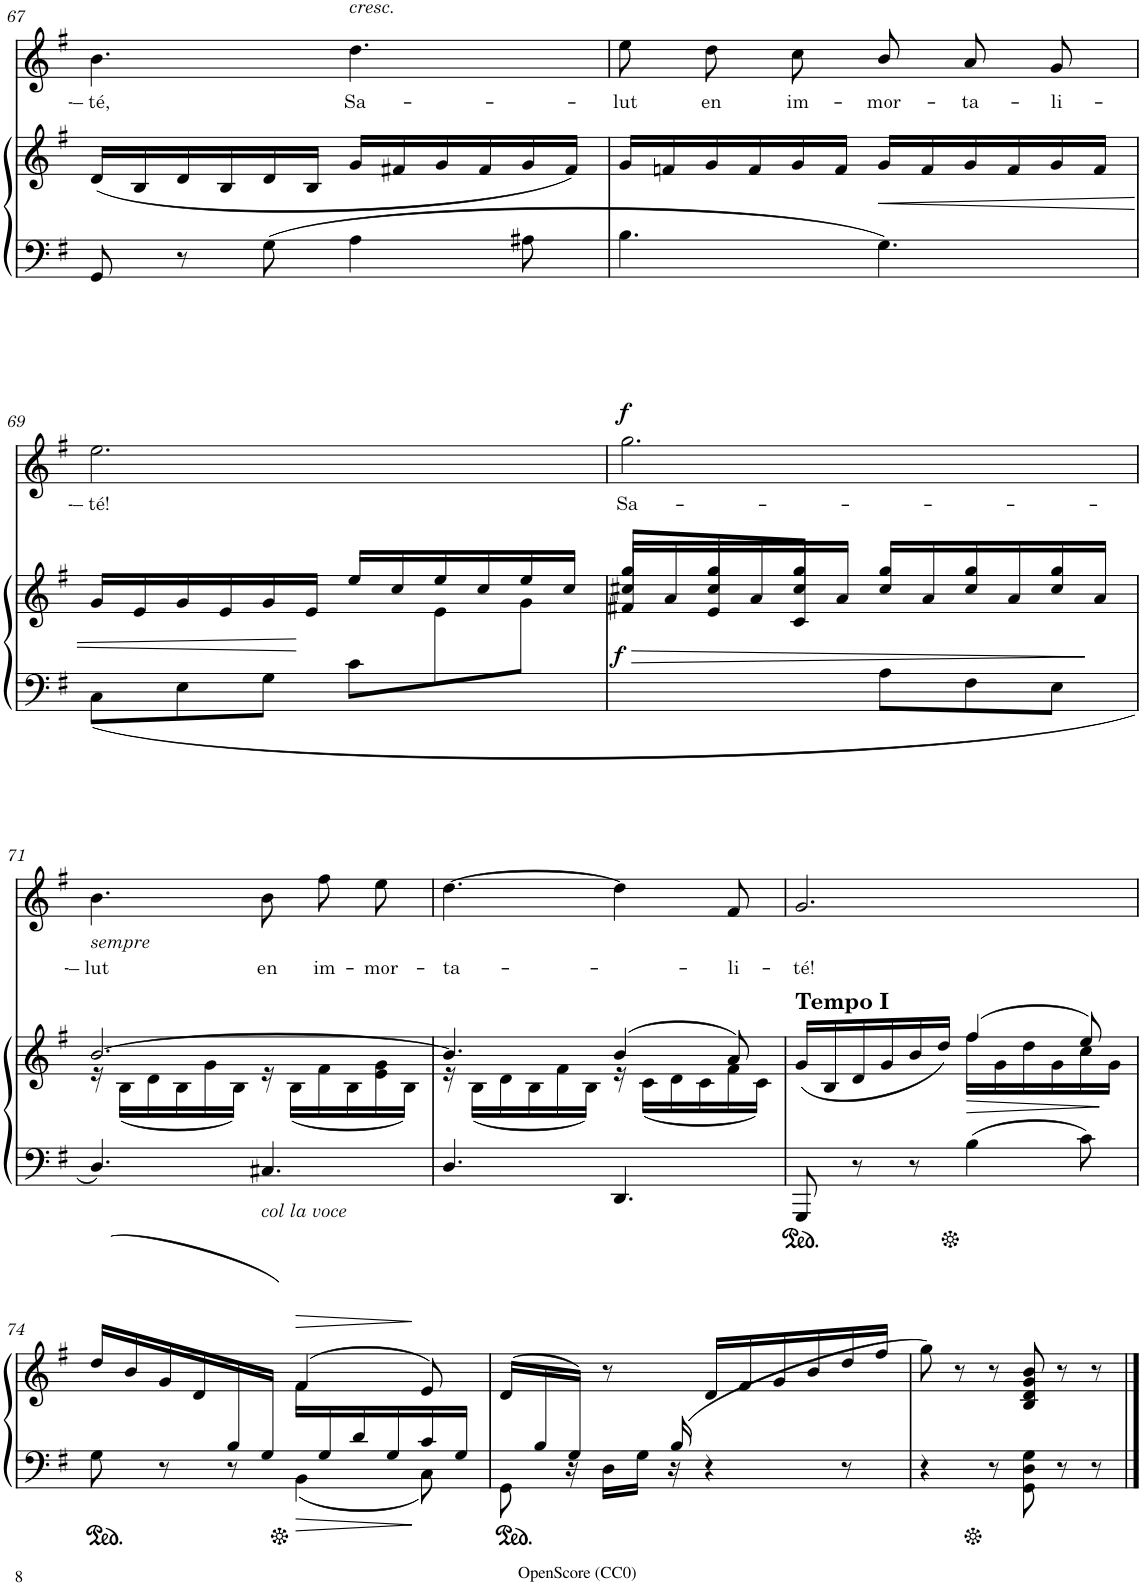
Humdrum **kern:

**kern	**kern	**dynam	**kern	**text	**dynam
*part2	*part2	*part2	*part1	*part1	*part1
*staff3	*staff2	*staff2/3	*staff1	*staff1	*staff1
*I"Piano	*	*	*I"Voice	*	*
*I'Pno	*	*	*	*	*
!!LO:PB:g=z
*clefF4	*clefG2	*	*clefG2	*	*
*k[f#]	*k[f#]	*	*k[f#]	*	*
*M6/8	*M6/8	*	*M6/8	*	*
=67	=67	=67	=67	=67	=67
!	!	!	!	!LO:LY:b	!
8GG/	(16d/LL	.	4.b\	-– té,	.
.	16B/	.	.	.	.
8r	16d/	.	.	.	.
.	16B/	.	.	.	.
8G\	16d/	.	.	.	.
.	16B/JJ	.	.	.	.
!	!	!	!LO:TX:a:i:t=cresc.	!	!
!	!	!	!	!LO:LY:b	!
4A\	16g/LL	.	4.dd\	Sa-	.
.	16f#X/	.	.	.	.
.	16g/	.	.	.	.
.	16f#/	.	.	.	.
8A#X\	16g/	.	.	.	.
.	16f#/JJ)	.	.	.	.
=68	=68	=68	=68	=68	=68
!	!	!	!	!LO:LY:b	!
4.B\	16g/LL	.	8ee\L	-lut	.
.	16fn/	.	.	.	.
!	!	!	!	!LO:LY:b	!
.	16g/	.	8dd\	en	.
.	16f/	.	.	.	.
!	!	!	!	!LO:LY:b	!
.	16g/	.	8cc\J	im-	.
.	16f/JJ	.	.	.	.
!	!	!LO:HP:b	!	!LO:LY:b	!
4.G\	16g/LL	<	8b/L	-mor-	.
.	16f/	.	.	.	.
!	!	!	!	!LO:LY:b	!
.	16g/	.	8a/	-ta-	.
.	16f/	.	.	.	.
!	!	!	!	!LO:LY:b	!
.	16g/	.	8g/J	-li-	.
.	16f/JJ	.	.	.	.
!!LO:LB:g=z
=69	=69	=69	=69	=69	=69
*	*^	*	*	*	*
!	!	!	!	!	!LO:LY:b	!
8C\L	16g/LL	2ryy	.	2.ee\	-– té!	.
.	16e/	.	.	.	.	.
8E\	16g/	.	.	.	.	.
.	16e/	.	.	.	.	.
8G\J	16g/	.	.	.	.	.
.	16e/JJ	.	[	.	.	.
8c\L	16ee/LL	.	.	.	.	.
.	16cc/	.	.	.	.	.
4ryy	16ee/	8e\	.	.	.	.
.	16cc/	.	.	.	.	.
.	16ee/	8g\J	.	.	.	.
.	16cc/JJ	.	.	.	.	.
=70	=70	=70	=70	=70	=70	=70
!	!	!	!LO:HP:b	!	!LO:LY:b	!
!	!	!	!LO:DY:n=1:b	!	!	!LO:DY:a
4.ryy	16cc#X/ 16gg/LL	8f#X/L	> f	2.gg\	Sa-	f
.	16a/	.	.	.	.	.
.	16cc#/ 16gg/	8e/	.	.	.	.
.	16a/	.	.	.	.	.
.	16cc#/ 16gg/	8c/J	.	.	.	.
.	16a/JJ	.	.	.	.	.
8A\L	16cc#/ 16gg/LL	4.ryy	.	.	.	.
.	16a/	.	.	.	.	.
8F#\	16cc#/ 16gg/	.	.	.	.	.
.	16a/	.	.	.	.	.
8E\J	16cc#/ 16gg/	.	.	.	.	.
.	16a/JJ	.	]	.	.	.
!!LO:LB:g=z
=71	=71	=71	=71	=71	=71	=71
!	!	!	!	!LO:TX:b:i:t=sempre	!	!
!	!	!	!	!	!LO:LY:b	!
4.D/	[2.b/	16r	.	4.b\	-– lut	.
.	.	(16B\LL	.	.	.	.
.	.	16d\	.	.	.	.
.	.	16B\	.	.	.	.
.	.	16g\	.	.	.	.
.	.	16B\JJ)	.	.	.	.
!LO:TX:b:i:t=col la voce	!	!	!	!	!	!
!	!	!	!	!	!LO:LY:b	!
4.C#X/	.	16r	.	8b\L	en	.
.	.	(16B\LL	.	.	.	.
!	!	!	!	!	!LO:LY:b	!
.	.	16f#\	.	8ff#\	im-	.
.	.	16B\	.	.	.	.
!	!	!	!	!	!LO:LY:b	!
.	.	16e\ 16g\	.	8ee\J	-mor-	.
.	.	16B\JJ)	.	.	.	.
=72	=72	=72	=72	=72	=72	=72
!	!	!	!	!	!LO:LY:b	!
4.D/	4.b/]	16r	.	[4.dd\	-ta-	.
.	.	(16B\LL	.	.	.	.
.	.	16d\	.	.	.	.
.	.	16B\	.	.	.	.
.	.	16f#\	.	.	.	.
.	.	16B\JJ)	.	.	.	.
4.DD/	(4b/	16r	.	4dd\]	.	.
.	.	(16c\LL	.	.	.	.
.	.	16d\	.	.	.	.
.	.	16c\	.	.	.	.
!	!	!	!	!	!LO:LY:b	!
.	8a/)	16f#\	.	8f#/	-li-	.
.	.	16c\JJ)	.	.	.	.
=73	=73	=73	=73	=73	=73	=73
!	!LO:TX:a:B:t=Tempo I	!	!	!	!	!
!	!	!	!	!	!LO:LY:b	!
8GGG/	(<16g/LL	4.ryy	.	2.g/	-té!	.
.	16B/	.	.	.	.	.
8r	16d/	.	.	.	.	.
.	16g/	.	.	.	.	.
8r	16b/	.	.	.	.	.
.	16dd/JJ)	.	.	.	.	.
!	!	!	!LO:HP:b	!	!	!
4B\	(4ff#/	16ff#\LL	>	.	.	.
.	.	16g\	.	.	.	.
.	.	16dd\	.	.	.	.
.	.	16g\	.	.	.	.
8c\	8ee/)	16cc\	.	.	.	.
.	.	16g\JJ	]	.	.	.
!!LO:LB:g=z
=74	=74	=74	=74	=74	=74	=74
*^	*	*	*	*	*	*
*	*^	*	*	*	*	*	*
4ryy	8G\	4.ryy	(16dd/LL	4.ryy	.	2.r	.	.
.	.	.	16b/	.	.	.	.	.
.	8r	.	16g/	.	.	.	.	.
.	.	.	16d/	.	.	.	.	.
16B/	8r	.	8ryy	.	.	.	.	.
16G/JJ)	.	.	.	.	.	.	.	.
!	!	!	!	!	!LO:HP:b	!	!	!
!	!	!	!	!	!LO:HP:n=1:b	!	!	!
4.ryy	16ryy	4BB\	(>4f#/	16f#\LL	> >	.	.	.
.	16G/	.	.	4ryy	.	.	.	.
.	16d/	.	.	.	.	.	.	.
.	16G/	.	.	.	.	.	.	.
.	16c/	8C\	8e/)	.	] ]	.	.	.
.	16G/JJ	.	.	16ryy	.	.	.	.
*	*v	*v	*	*	*	*	*	*
*	*	*v	*v	*	*	*	*
=75	=75	=75	=75	=75	=75	=75
16ryy	8GG\	(16d/LL	.	2.r	.	.
16B/	.	8ryy	.	.	.	.
16G/JJ)	16r	.	.	.	.	.
8ryy	16D\LL	8r	.	.	.	.
.	16G\JJ	.	.	.	.	.
(>16B/	16r	16ryy	.	.	.	.
4.ryy	4r	16d/LL	.	.	.	.
.	.	16f#/	.	.	.	.
.	.	16g/	.	.	.	.
.	.	16b/	.	.	.	.
.	8r	16dd/	.	.	.	.
.	.	16ff#/JJ	.	.	.	.
*v	*v	*	*	*	*	*
=76	=76	=76	=76	=76	=76
4r	8gg\)	.	2.r	.	.
.	8r	.	.	.	.
8r	8r	.	.	.	.
8GG\ 8D\ 8G\	8B/ 8d/ 8g/ 8b/	.	.	.	.
8r	8r	.	.	.	.
8r	8r	.	.	.	.
==	==	==	==	==	==
*-	*-	*-	*-	*-	*-
